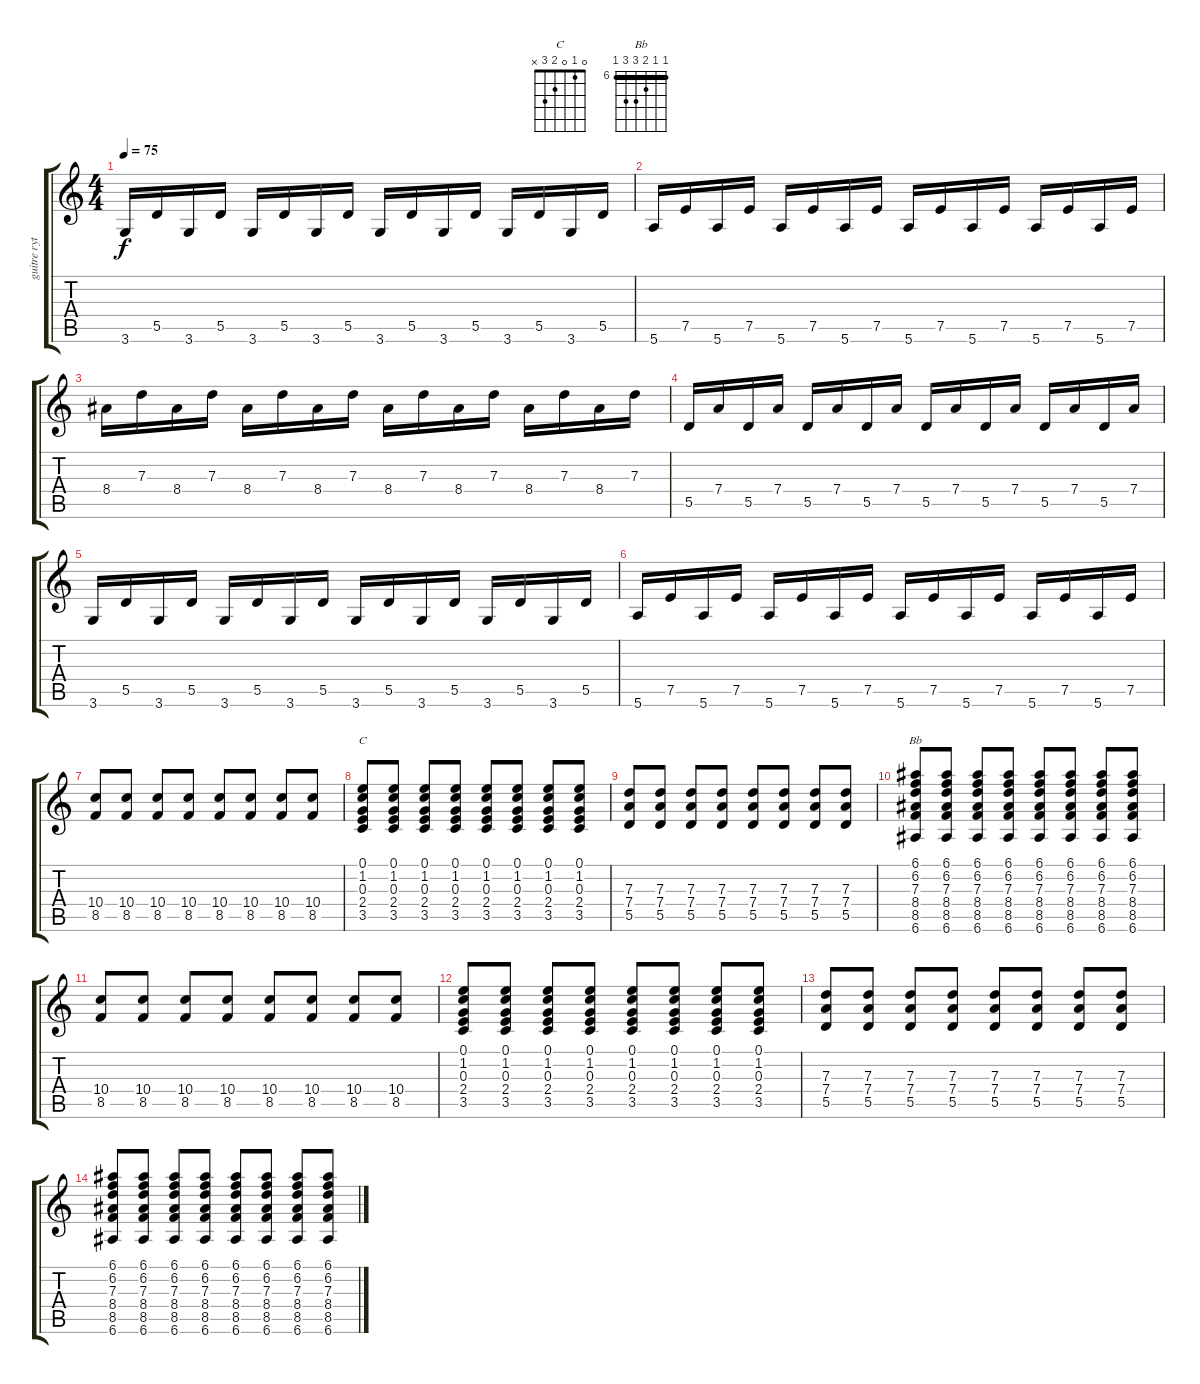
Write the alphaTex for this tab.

\track ("guitre rytmique ( nicolas )" "guitre ryt") {instrument overdrivenguitar}
\staff {score tabs}
\tuning (E4 B3 G3 D3 A2 E2) {hide}
\chord ("C" 0 1 0 2 3 x)
\chord ("Bb" 6 6 7 8 8 6) {firstfret 6 barre 6}
\ts (4 4)
\tempo 75
\clef g2
\ks c
3.6.16{dy f} 5.5.16 3.6.16 5.5.16 3.6.16 5.5.16 3.6.16 5.5.16 3.6.16 5.5.16 3.6.16 5.5.16 3.6.16 5.5.16 3.6.16 5.5.16 |
5.6.16 7.5.16 5.6.16 7.5.16 5.6.16 7.5.16 5.6.16 7.5.16 5.6.16 7.5.16 5.6.16 7.5.16 5.6.16 7.5.16 5.6.16 7.5.16 |
8.4.16 7.3.16 8.4.16 7.3.16 8.4.16 7.3.16 8.4.16 7.3.16 8.4.16 7.3.16 8.4.16 7.3.16 8.4.16 7.3.16 8.4.16 7.3.16 |
5.5.16 7.4.16 5.5.16 7.4.16 5.5.16 7.4.16 5.5.16 7.4.16 5.5.16 7.4.16 5.5.16 7.4.16 5.5.16 7.4.16 5.5.16 7.4.16 |
3.6.16 5.5.16 3.6.16 5.5.16 3.6.16 5.5.16 3.6.16 5.5.16 3.6.16 5.5.16 3.6.16 5.5.16 3.6.16 5.5.16 3.6.16 5.5.16 |
5.6.16 7.5.16 5.6.16 7.5.16 5.6.16 7.5.16 5.6.16 7.5.16 5.6.16 7.5.16 5.6.16 7.5.16 5.6.16 7.5.16 5.6.16 7.5.16 |
(10.4 8.5).8{instrument overdrivenguitar} (10.4 8.5).8 (10.4 8.5).8 (10.4 8.5).8 (10.4 8.5).8 (10.4 8.5).8 (10.4 8.5).8 (10.4 8.5).8 |
(0.1 1.2 0.3 2.4 3.5).8{ch "C"} (0.1 1.2 0.3 2.4 3.5).8 (0.1 1.2 0.3 2.4 3.5).8 (0.1 1.2 0.3 2.4 3.5).8 (0.1 1.2 0.3 2.4 3.5).8 (0.1 1.2 0.3 2.4 3.5).8 (0.1 1.2 0.3 2.4 3.5).8 (0.1 1.2 0.3 2.4 3.5).8 |
(7.3 7.4 5.5).8 (7.3 7.4 5.5).8 (7.3 7.4 5.5).8 (7.3 7.4 5.5).8 (7.3 7.4 5.5).8 (7.3 7.4 5.5).8 (7.3 7.4 5.5).8 (7.3 7.4 5.5).8 |
(6.1 6.2 7.3 8.4 8.5 6.6).8{ch "Bb"} (6.1 6.2 7.3 8.4 8.5 6.6).8 (6.1 6.2 7.3 8.4 8.5 6.6).8 (6.1 6.2 7.3 8.4 8.5 6.6).8 (6.1 6.2 7.3 8.4 8.5 6.6).8 (6.1 6.2 7.3 8.4 8.5 6.6).8 (6.1 6.2 7.3 8.4 8.5 6.6).8 (6.1 6.2 7.3 8.4 8.5 6.6).8 |
(10.4 8.5).8 (10.4 8.5).8 (10.4 8.5).8 (10.4 8.5).8 (10.4 8.5).8 (10.4 8.5).8 (10.4 8.5).8 (10.4 8.5).8 |
(0.1 1.2 0.3 2.4 3.5).8 (0.1 1.2 0.3 2.4 3.5).8 (0.1 1.2 0.3 2.4 3.5).8 (0.1 1.2 0.3 2.4 3.5).8 (0.1 1.2 0.3 2.4 3.5).8 (0.1 1.2 0.3 2.4 3.5).8 (0.1 1.2 0.3 2.4 3.5).8 (0.1 1.2 0.3 2.4 3.5).8 |
(7.3 7.4 5.5).8 (7.3 7.4 5.5).8 (7.3 7.4 5.5).8 (7.3 7.4 5.5).8 (7.3 7.4 5.5).8 (7.3 7.4 5.5).8 (7.3 7.4 5.5).8 (7.3 7.4 5.5).8 |
(6.1 6.2 7.3 8.4 8.5 6.6).8 (6.1 6.2 7.3 8.4 8.5 6.6).8 (6.1 6.2 7.3 8.4 8.5 6.6).8 (6.1 6.2 7.3 8.4 8.5 6.6).8 (6.1 6.2 7.3 8.4 8.5 6.6).8 (6.1 6.2 7.3 8.4 8.5 6.6).8 (6.1 6.2 7.3 8.4 8.5 6.6).8 (6.1 6.2 7.3 8.4 8.5 6.6).8
